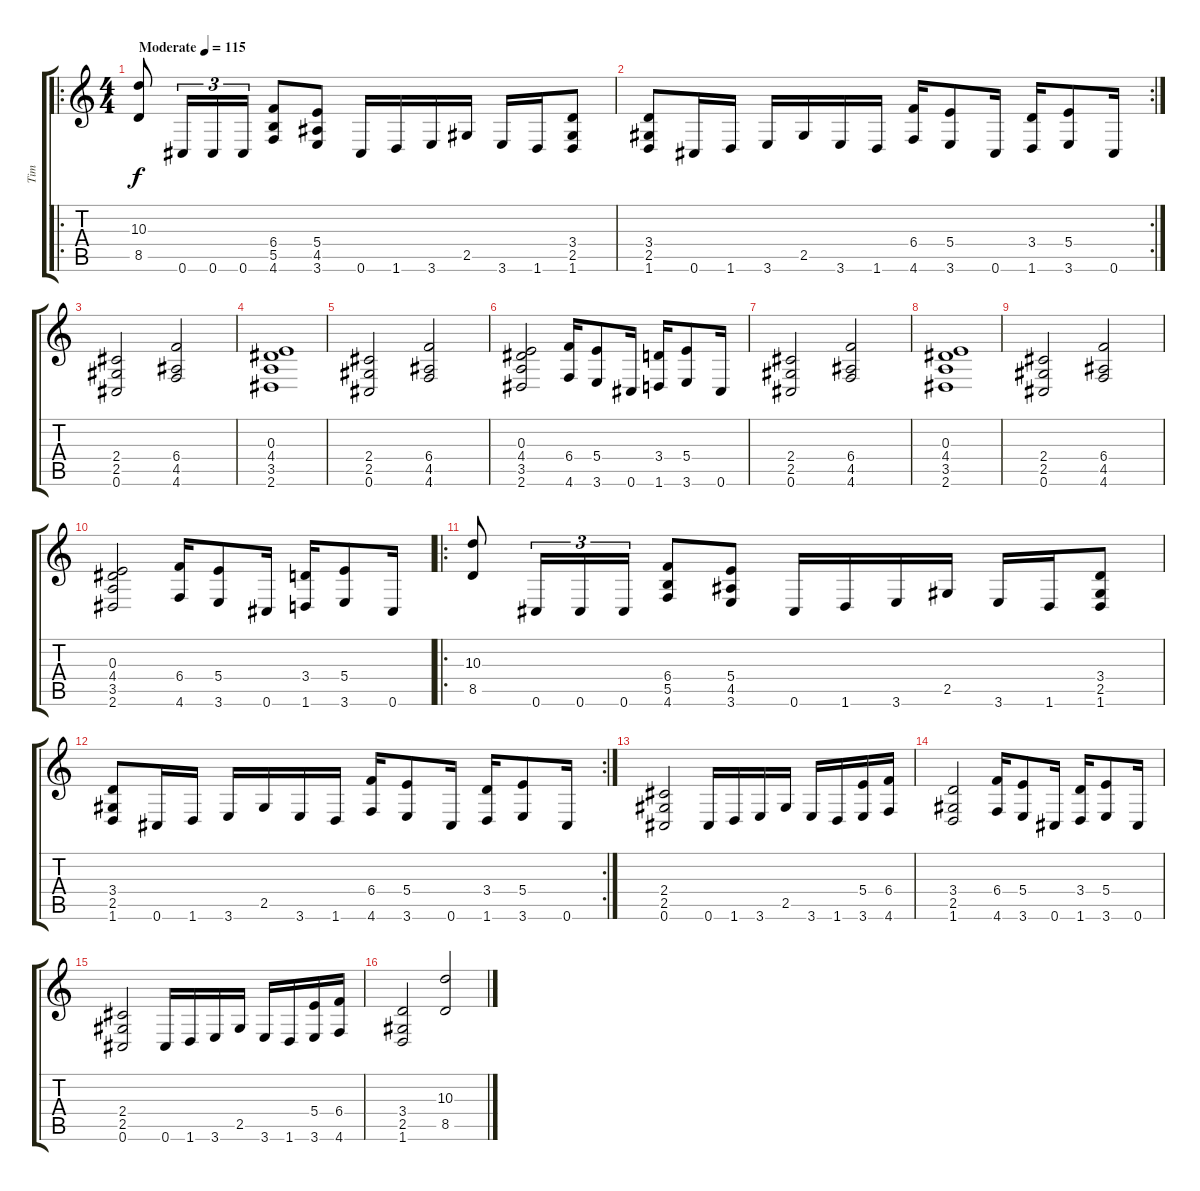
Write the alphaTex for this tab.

\track ("Tim" "Tim") {instrument distortionguitar bank 255}
\staff {score tabs}
\tuning (Db4 Ab3 E3 B2 Gb2 Db2) {hide}
\ro
\ts (4 4)
\tempo (115 "Moderate")
\clef g2
\ks c
(10.3 8.5).8{dy f instrument distortionguitar} 0.6.16{tu (3 2)} 0.6.16{tu (3 2)} 0.6.16{tu (3 2)} (6.4 5.5 4.6).8 (5.4 4.5 3.6).8 0.6.16 1.6.16 3.6.16 2.5.16 3.6.16 1.6.16 (3.4 2.5 1.6).8 |
\rc 2
(3.4 2.5 1.6).8 0.6.16 1.6.16 3.6.16 2.5.16 3.6.16 1.6.16 (6.4 4.6).16 (5.4 3.6).8 0.6.16 (3.4 1.6).16 (5.4 3.6).8 0.6.16 |
(2.4 2.5 0.6).2 (6.4 4.5 4.6).2 |
(0.3 4.4 3.5 2.6).1 |
(2.4 2.5 0.6).2 (6.4 4.5 4.6).2 |
(0.3 4.4 3.5 2.6).2 (6.4 4.6).16 (5.4 3.6).8 0.6.16 (3.4 1.6).16 (5.4 3.6).8 0.6.16 |
(2.4 2.5 0.6).2 (6.4 4.5 4.6).2 |
(0.3 4.4 3.5 2.6).1 |
(2.4 2.5 0.6).2 (6.4 4.5 4.6).2 |
(0.3 4.4 3.5 2.6).2 (6.4 4.6).16 (5.4 3.6).8 0.6.16 (3.4 1.6).16 (5.4 3.6).8 0.6.16 |
\ro
(10.3 8.5).8 0.6.16{tu (3 2)} 0.6.16{tu (3 2)} 0.6.16{tu (3 2)} (6.4 5.5 4.6).8 (5.4 4.5 3.6).8 0.6.16 1.6.16 3.6.16 2.5.16 3.6.16 1.6.16 (3.4 2.5 1.6).8 |
\rc 2
(3.4 2.5 1.6).8 0.6.16 1.6.16 3.6.16 2.5.16 3.6.16 1.6.16 (6.4 4.6).16 (5.4 3.6).8 0.6.16 (3.4 1.6).16 (5.4 3.6).8 0.6.16 |
(2.4 2.5 0.6).2 0.6.16 1.6.16 3.6.16 2.5.16 3.6.16 1.6.16 (5.4 3.6).16 (6.4 4.6).16 |
(3.4 2.5 1.6).2 (6.4 4.6).16 (5.4 3.6).8 0.6.16 (3.4 1.6).16 (5.4 3.6).8 0.6.16 |
(2.4 2.5 0.6).2 0.6.16 1.6.16 3.6.16 2.5.16 3.6.16 1.6.16 (5.4 3.6).16 (6.4 4.6).16 |
(3.4 2.5 1.6).2 (10.3 8.5).2
